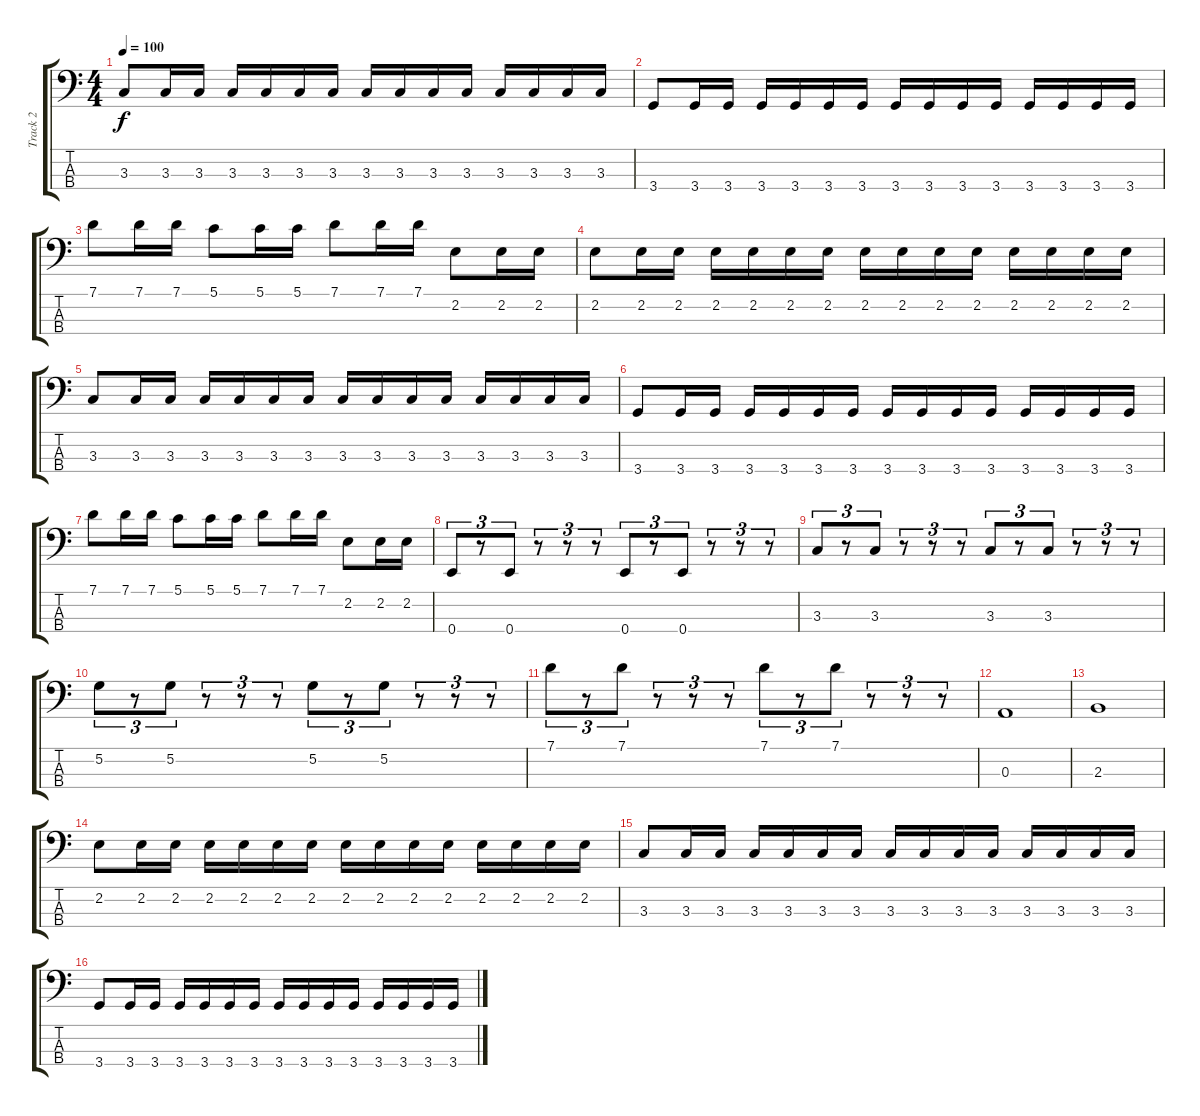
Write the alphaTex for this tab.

\track ("Track 2" "Track 2") {instrument electricbassfinger}
\staff {score tabs}
\tuning (G2 D2 A1 E1) {hide}
\ts (4 4)
\tempo 100
\clef f4
\ks c
3.3.8{dy f} 3.3.16 3.3.16 3.3.16 3.3.16 3.3.16 3.3.16 3.3.16 3.3.16 3.3.16 3.3.16 3.3.16 3.3.16 3.3.16 3.3.16 |
3.4.8 3.4.16 3.4.16 3.4.16 3.4.16 3.4.16 3.4.16 3.4.16 3.4.16 3.4.16 3.4.16 3.4.16 3.4.16 3.4.16 3.4.16 |
7.1.8 7.1.16 7.1.16 5.1.8 5.1.16 5.1.16 7.1.8 7.1.16 7.1.16 2.2.8 2.2.16 2.2.16 |
2.2.8 2.2.16 2.2.16 2.2.16 2.2.16 2.2.16 2.2.16 2.2.16 2.2.16 2.2.16 2.2.16 2.2.16 2.2.16 2.2.16 2.2.16 |
3.3.8 3.3.16 3.3.16 3.3.16 3.3.16 3.3.16 3.3.16 3.3.16 3.3.16 3.3.16 3.3.16 3.3.16 3.3.16 3.3.16 3.3.16 |
3.4.8 3.4.16 3.4.16 3.4.16 3.4.16 3.4.16 3.4.16 3.4.16 3.4.16 3.4.16 3.4.16 3.4.16 3.4.16 3.4.16 3.4.16 |
7.1.8 7.1.16 7.1.16 5.1.8 5.1.16 5.1.16 7.1.8 7.1.16 7.1.16 2.2.8 2.2.16 2.2.16 |
0.4.8{tu (3 2)} r.8{tu (3 2)} 0.4.8{tu (3 2)} r.8{tu (3 2)} r.8{tu (3 2)} r.8{tu (3 2)} 0.4.8{tu (3 2)} r.8{tu (3 2)} 0.4.8{tu (3 2)} r.8{tu (3 2)} r.8{tu (3 2)} r.8{tu (3 2)} |
3.3.8{tu (3 2)} r.8{tu (3 2)} 3.3.8{tu (3 2)} r.8{tu (3 2)} r.8{tu (3 2)} r.8{tu (3 2)} 3.3.8{tu (3 2)} r.8{tu (3 2)} 3.3.8{tu (3 2)} r.8{tu (3 2)} r.8{tu (3 2)} r.8{tu (3 2)} |
5.2.8{tu (3 2)} r.8{tu (3 2)} 5.2.8{tu (3 2)} r.8{tu (3 2)} r.8{tu (3 2)} r.8{tu (3 2)} 5.2.8{tu (3 2)} r.8{tu (3 2)} 5.2.8{tu (3 2)} r.8{tu (3 2)} r.8{tu (3 2)} r.8{tu (3 2)} |
7.1.8{tu (3 2)} r.8{tu (3 2)} 7.1.8{tu (3 2)} r.8{tu (3 2)} r.8{tu (3 2)} r.8{tu (3 2)} 7.1.8{tu (3 2)} r.8{tu (3 2)} 7.1.8{tu (3 2)} r.8{tu (3 2)} r.8{tu (3 2)} r.8{tu (3 2)} |
0.3.1 |
2.3.1 |
2.2.8 2.2.16 2.2.16 2.2.16 2.2.16 2.2.16 2.2.16 2.2.16 2.2.16 2.2.16 2.2.16 2.2.16 2.2.16 2.2.16 2.2.16 |
3.3.8 3.3.16 3.3.16 3.3.16 3.3.16 3.3.16 3.3.16 3.3.16 3.3.16 3.3.16 3.3.16 3.3.16 3.3.16 3.3.16 3.3.16 |
3.4.8 3.4.16 3.4.16 3.4.16 3.4.16 3.4.16 3.4.16 3.4.16 3.4.16 3.4.16 3.4.16 3.4.16 3.4.16 3.4.16 3.4.16
